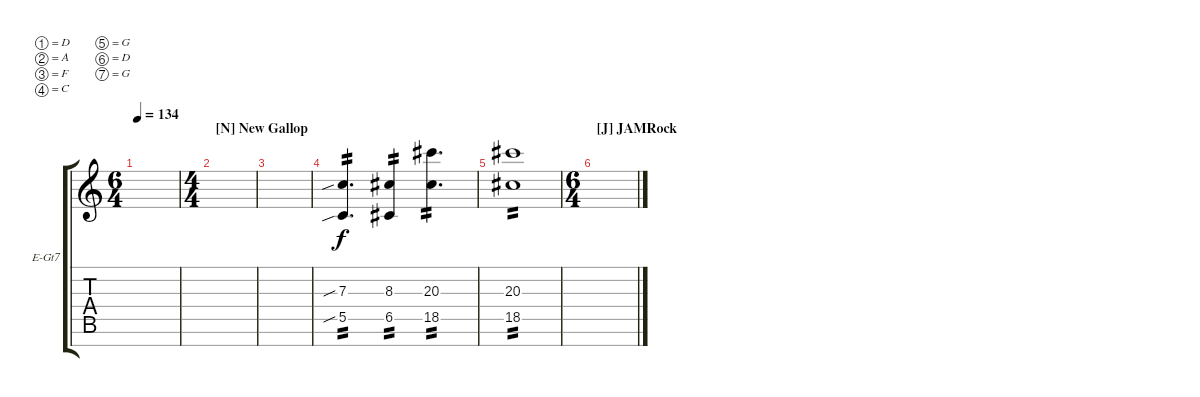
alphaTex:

\defaultSystemsLayout 4
\bracketExtendMode groupsimilarinstruments
\firstSystemTrackNameOrientation horizontal
\otherSystemsTrackNameOrientation horizontal
\track ("Ade (Dubs)" "E-Gt7") {instrument distortionguitar}
\staff {score tabs}
\tuning (D4 A3 F3 C3 G2 D2 G1)
\ts (6 4)
\tempo 134
\clef g2
\ks c
|
\ts (4 4)
\section ("N" "New Gallop")
|
|
(5.5{sib} 7.3{sib}).4{d tp 2} (6.5 8.3).4{tp 2} (18.5 20.3).4{d tp 2} |
(18.5 20.3).1{tp 2} |
\ts (6 4)
\section ("J" "JAMRock")
